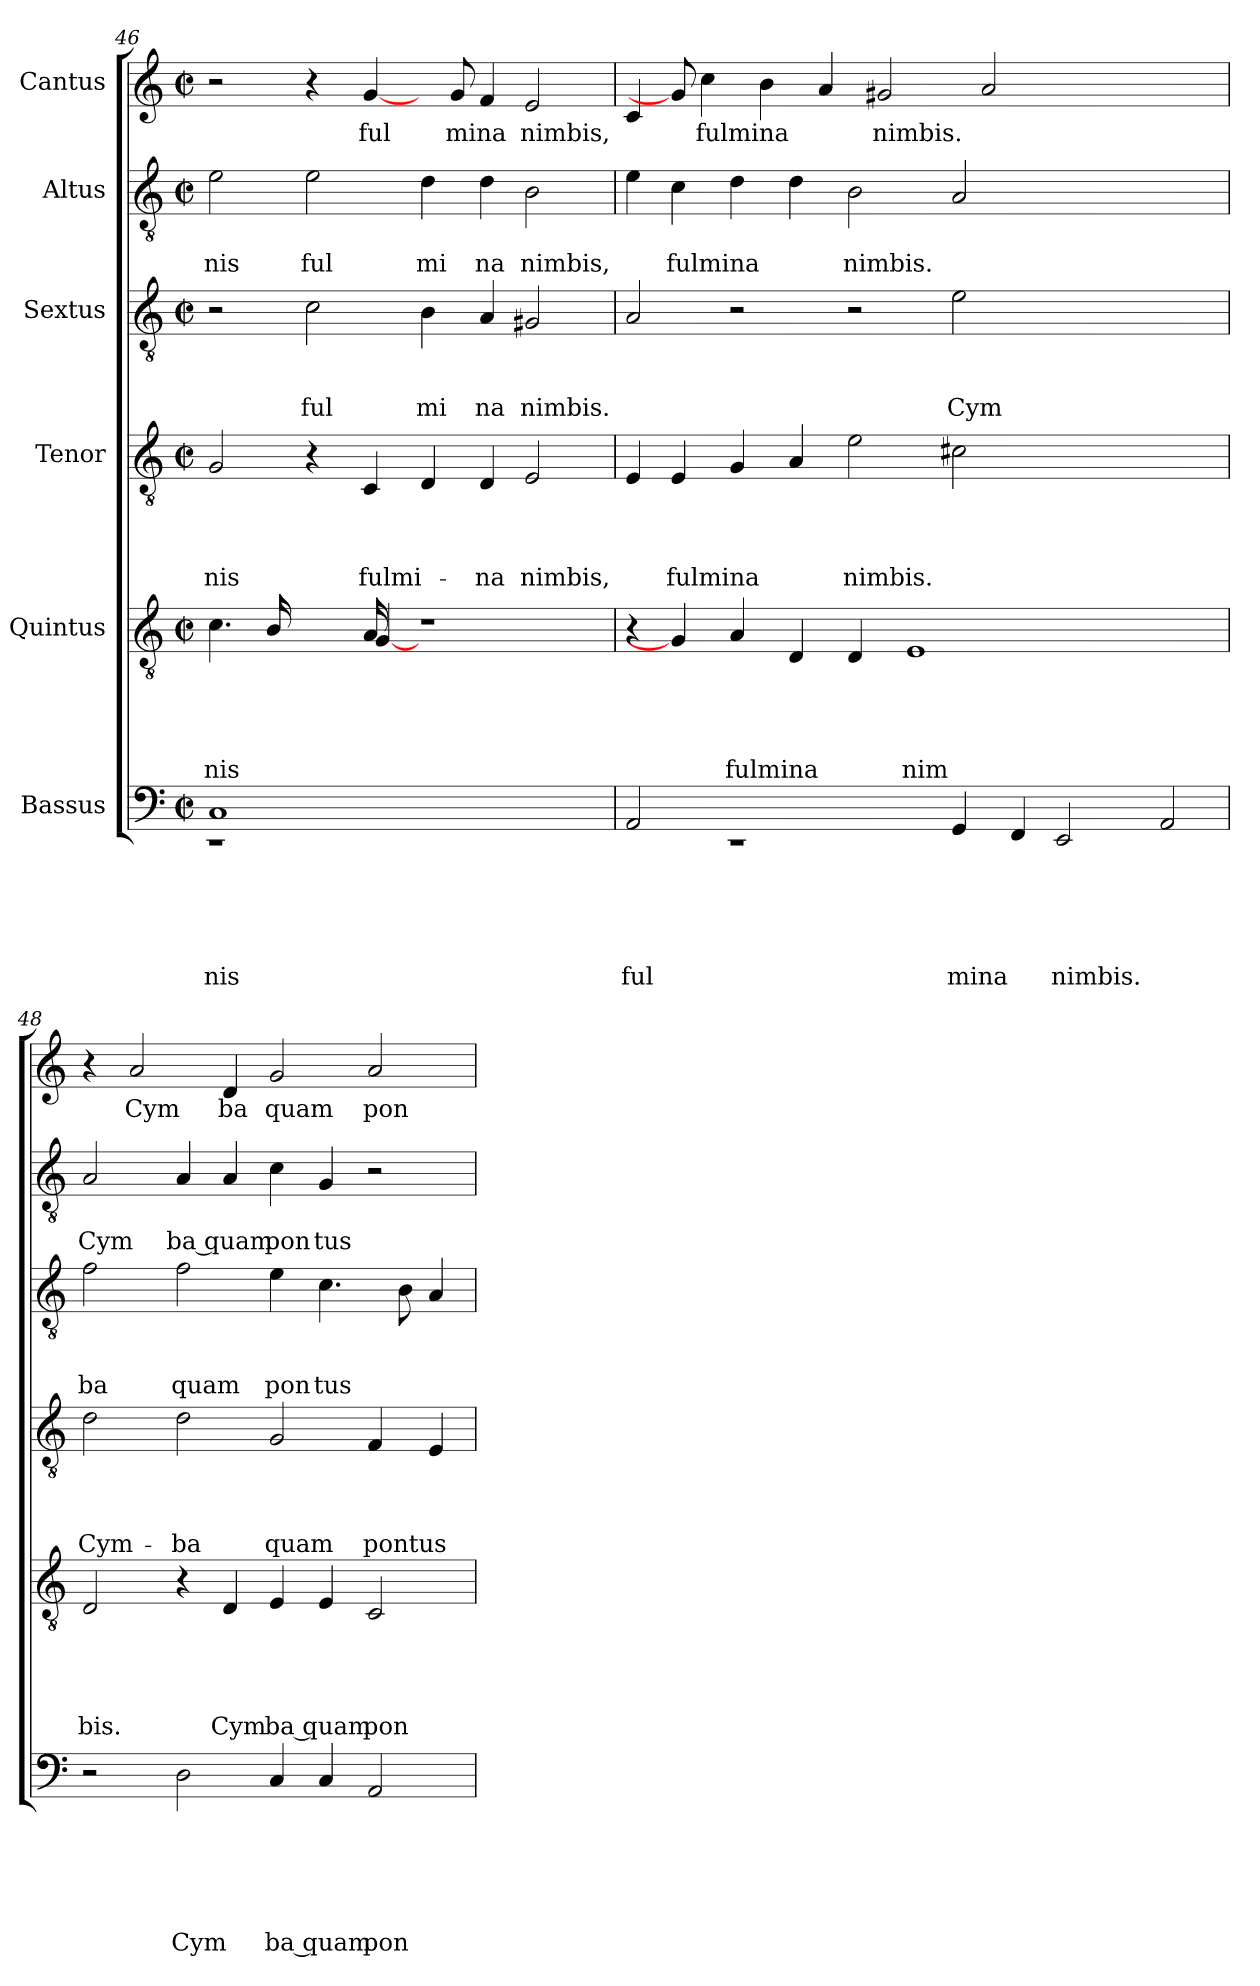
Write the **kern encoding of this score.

**kern	**text	**text	**text	**text	**text	**text	**kern	**text	**text	**text	**text	**text	**kern	**text	**text	**text	**text	**kern	**text	**text	**text	**kern	**text	**text	**kern	**text
*part6	*part6	*part6	*part6	*part6	*part6	*part6	*part5	*part5	*part5	*part5	*part5	*part5	*part4	*part4	*part4	*part4	*part4	*part3	*part3	*part3	*part3	*part2	*part2	*part2	*part1	*part1
*staff6	*staff6	*staff6	*staff6	*staff6	*staff6	*staff6	*staff5	*staff5	*staff5	*staff5	*staff5	*staff5	*staff4	*staff4	*staff4	*staff4	*staff4	*staff3	*staff3	*staff3	*staff3	*staff2	*staff2	*staff2	*staff1	*staff1
*I"Bassus	*	*	*	*	*	*	*I"Quintus	*	*	*	*	*	*I"Tenor	*	*	*	*	*I"Sextus	*	*	*	*I"Altus	*	*	*I"Cantus	*
*clefF4	*	*	*	*	*	*	*clefGv2	*	*	*	*	*	*clefGv2	*	*	*	*	*clefGv2	*	*	*	*clefGv2	*	*	*clefG2	*
*k[]	*	*	*	*	*	*	*k[]	*	*	*	*	*	*k[]	*	*	*	*	*k[]	*	*	*	*k[]	*	*	*k[]	*
*C:	*	*	*	*	*	*	*C:	*	*	*	*	*	*C:	*	*	*	*	*C:	*	*	*	*C:	*	*	*C:	*
*M2/2	*	*	*	*	*	*	*M2/2	*	*	*	*	*	*M2/2	*	*	*	*	*M2/2	*	*	*	*M2/2	*	*	*M2/2	*
*met(c|)	*	*	*	*	*	*	*met(c|)	*	*	*	*	*	*met(c|)	*	*	*	*	*met(c|)	*	*	*	*met(c|)	*	*	*met(c|)	*
=46	=46	=46	=46	=46	=46	=46	=46	=46	=46	=46	=46	=46	=46	=46	=46	=46	=46	=46	=46	=46	=46	=46	=46	=46	=46	=46
!	!	!	!	!	!	!LO:LY:b	!	!	!	!	!	!LO:LY:b	!	!	!	!	!LO:LY:b	!	!	!	!	!	!	!LO:LY:b	!	!
*^	*	*	*	*	*	*	*^	*	*	*	*	*	*	*	*	*	*	*	*	*	*	*	*	*	*	*
*	*	*	*	*	*	*	*	*	*^	*	*	*	*	*	*	*	*	*	*	*	*	*	*	*	*	*	*	*
1C	1rEE	.	.	.	.	.	nis	4.c\	2.ryy	1ryy	.	.	.	.	nis	2G/	.	.	.	-nis	2r	.	.	.	2e\	.	nis	2r	.
.	.	.	.	.	.	.	.	16B/	.	.	.	.	.	.	.	.	.	.	.	.	.	.	.	.	.	.	.	.	.
.	.	.	.	.	.	.	.	4ryy	.	.	.	.	.	.	.	.	.	.	.	.	.	.	.	.	.	.	.	.	.
!	!	!	!	!	!	!	!	!	!	!	!	!	!	!	!	!	!	!	!	!	!	!	!	!LO:LY:b	!	!	!LO:LY:b	!	!
.	.	.	.	.	.	.	.	.	.	.	.	.	.	.	.	4r	.	.	.	.	2c\	.	.	ful	2e\	.	ful	4r	.
.	.	.	.	.	.	.	.	16ryy	.	.	.	.	.	.	.	.	.	.	.	.	.	.	.	.	.	.	.	.	.
!	!	!	!	!	!	!	!	!	!	!	!	!	!	!	!	!	!	!	!	!LO:LY:b	!	!	!	!	!	!	!	!	!LO:LY:b
.	.	.	.	.	.	.	.	16A/	[4G/	.	.	.	.	.	.	4C/	.	.	.	fulmi-	.	.	.	.	.	.	.	[4g/	ful
.	.	.	.	.	.	.	.	1ryy	.	.	.	.	.	.	.	.	.	.	.	.	.	.	.	.	.	.	.	.	.
!	!	!	!	!	!	!	!	!	!	!	!	!	!	!	!	!	!	!	!	!	!	!	!	!LO:LY:b	!	!	!LO:LY:b	!	!
1ryy	1ryy	.	.	.	.	.	.	.	1ryy	1r	.	.	.	.	.	4D/	.	.	.	.	4B\	.	.	mi	4d\	.	mi	8ryy	.
!	!	!	!	!	!	!	!	!	!	!	!	!	!	!	!	!	!	!	!	!	!	!	!	!	!	!	!	!	!LO:LY:b
.	.	.	.	.	.	.	.	.	.	.	.	.	.	.	.	.	.	.	.	.	.	.	.	.	.	.	.	8g/	mina
!	!	!	!	!	!	!	!	!	!	!	!	!	!	!	!	!	!	!	!	!LO:LY:b	!	!	!	!LO:LY:b	!	!	!LO:LY:b	!	!
.	.	.	.	.	.	.	.	.	.	.	.	.	.	.	.	4D/	.	.	.	-na	4A/	.	.	na	4d\	.	na	4f/	.
!	!	!	!	!	!	!	!	!	!	!	!	!	!	!	!	!	!	!	!	!LO:LY:b	!	!	!	!LO:LY:b	!	!	!LO:LY:b	!	!LO:LY:b
.	.	.	.	.	.	.	.	.	.	.	.	.	.	.	.	2E/	.	.	.	nimbis,	2G#X/	.	.	nimbis.	2B\	.	nimbis,	2e/	nimbis,
.	.	.	.	.	.	.	.	8.ryy	.	.	.	.	.	.	.	.	.	.	.	.	.	.	.	.	.	.	.	.	.
*v	*v	*	*	*	*	*	*	*	*	*	*	*	*	*	*	*	*	*	*	*	*	*	*	*	*	*	*	*	*
*	*	*	*	*	*	*	*v	*v	*v	*	*	*	*	*	*	*	*	*	*	*	*	*	*	*	*	*	*	*
=47	=47	=47	=47	=47	=47	=47	=47	=47	=47	=47	=47	=47	=47	=47	=47	=47	=47	=47	=47	=47	=47	=47	=47	=47	=47	=47
!	!	!	!	!	!	!LO:LY:b	!	!	!	!	!	!	!	!	!	!	!	!	!	!	!	!	!	!	!	!
2AA/	.	.	.	.	.	ful	4r	.	.	.	.	.	4E/	.	.	.	.	2A/	.	.	.	4e\	.	.	4c/	.
!	!	!	!	!	!	!	!	!	!	!	!	!	!	!	!	!	!LO:LY:b	!	!	!	!	!	!	!LO:LY:b	!	!
.	.	.	.	.	.	.	4G/]	.	.	.	.	.	4E/	.	.	.	fulmina	.	.	.	.	4c\	.	fulmina	8g/]	.
!	!	!	!	!	!	!	!	!	!	!	!	!	!	!	!	!	!	!	!	!	!	!	!	!	!	!LO:LY:b
.	.	.	.	.	.	.	.	.	.	.	.	.	.	.	.	.	.	.	.	.	.	.	.	.	4cc\	fulmina
!	!	!	!	!	!	!	!	!	!	!	!	!LO:LY:b	!	!	!	!	!	!	!	!	!	!	!	!	!	!
1rEE	.	.	.	.	.	.	4A/	.	.	.	.	fulmina	4G/	.	.	.	.	2r	.	.	.	4d\	.	.	.	.
.	.	.	.	.	.	.	.	.	.	.	.	.	.	.	.	.	.	.	.	.	.	.	.	.	4b\	.
.	.	.	.	.	.	.	4D/	.	.	.	.	.	4A/	.	.	.	.	.	.	.	.	4d\	.	.	.	.
.	.	.	.	.	.	.	.	.	.	.	.	.	.	.	.	.	.	.	.	.	.	.	.	.	4a/	.
!	!	!	!	!	!	!	!	!	!	!	!	!	!	!	!	!	!LO:LY:b	!	!	!	!	!	!	!LO:LY:b	!	!
.	.	.	.	.	.	.	4D/	.	.	.	.	.	2e\	.	.	.	nimbis.	2r	.	.	.	2B\	.	nimbis.	.	.
!	!	!	!	!	!	!	!	!	!	!	!	!	!	!	!	!	!	!	!	!	!	!	!	!	!	!LO:LY:b
.	.	.	.	.	.	.	.	.	.	.	.	.	.	.	.	.	.	.	.	.	.	.	.	.	2g#X/	nimbis.
!	!	!	!	!	!	!	!	!	!	!	!	!LO:LY:b	!	!	!	!	!	!	!	!	!	!	!	!	!	!
.	.	.	.	.	.	.	1E	.	.	.	.	nim	.	.	.	.	.	.	.	.	.	.	.	.	.	.
!	!	!	!	!	!	!LO:LY:b	!	!	!	!	!	!	!	!	!	!	!	!	!	!	!LO:LY:b	!	!	!	!	!
4GG/	.	.	.	.	.	mina	.	.	.	.	.	.	2c#X\	.	.	.	.	2e\	.	.	Cym	2A/	.	.	.	.
.	.	.	.	.	.	.	.	.	.	.	.	.	.	.	.	.	.	.	.	.	.	.	.	.	2a/	.
4FF/	.	.	.	.	.	.	.	.	.	.	.	.	.	.	.	.	.	.	.	.	.	.	.	.	.	.
!	!	!	!	!	!	!LO:LY:b	!	!	!	!	!	!	!	!	!	!	!	!	!	!	!	!	!	!	!	!
2EE/	.	.	.	.	.	nimbis.	.	.	.	.	.	.	1ryy	.	.	.	.	1ryy	.	.	.	1ryy	.	.	.	.
.	.	.	.	.	.	.	.	.	.	.	.	.	.	.	.	.	.	.	.	.	.	.	.	.	2..ryy	.
.	.	.	.	.	.	.	2.ryy	.	.	.	.	.	.	.	.	.	.	.	.	.	.	.	.	.	.	.
2AA/	.	.	.	.	.	.	.	.	.	.	.	.	.	.	.	.	.	.	.	.	.	.	.	.	.	.
=48	=48	=48	=48	=48	=48	=48	=48	=48	=48	=48	=48	=48	=48	=48	=48	=48	=48	=48	=48	=48	=48	=48	=48	=48	=48	=48
!	!	!	!	!	!	!	!	!	!	!	!	!LO:LY:b	!	!	!	!	!LO:LY:b	!	!	!	!LO:LY:b	!	!	!LO:LY:b	!	!
2r	.	.	.	.	.	.	2D/	.	.	.	.	bis.	2d\	.	.	.	Cym-	2f\	.	.	ba	2A/	.	Cym	4r	.
!	!	!	!	!	!	!	!	!	!	!	!	!	!	!	!	!	!	!	!	!	!	!	!	!	!	!LO:LY:b
.	.	.	.	.	.	.	.	.	.	.	.	.	.	.	.	.	.	.	.	.	.	.	.	.	2a/	Cym
!	!	!	!	!	!	!LO:LY:b	!	!	!	!	!	!	!	!	!	!	!LO:LY:b	!	!	!	!LO:LY:b	!	!	!LO:LY:b	!	!
2D\	.	.	.	.	.	Cym	4r	.	.	.	.	.	2d\	.	.	.	-ba	2f\	.	.	quam	4A/	.	ba quam	.	.
!	!	!	!	!	!	!	!	!	!	!	!	!LO:LY:b	!	!	!	!	!	!	!	!	!	!	!	!	!	!LO:LY:b
.	.	.	.	.	.	.	4D/	.	.	.	.	Cym	.	.	.	.	.	.	.	.	.	4A/	.	.	4d/	ba
!	!	!	!	!	!	!LO:LY:b	!	!	!	!	!	!LO:LY:b	!	!	!	!	!LO:LY:b	!	!	!	!LO:LY:b	!	!	!LO:LY:b	!	!LO:LY:b
4C/	.	.	.	.	.	ba quam	4E/	.	.	.	.	ba quam	2G/	.	.	.	quam	4e\	.	.	pon	4c\	.	pon	2g/	quam
!	!	!	!	!	!	!	!	!	!	!	!	!	!	!	!	!	!	!	!	!	!LO:LY:b	!	!	!LO:LY:b	!	!
4C/	.	.	.	.	.	.	4E/	.	.	.	.	.	.	.	.	.	.	4.c\	.	.	tus	4G/	.	tus	.	.
!	!	!	!	!	!	!LO:LY:b	!	!	!	!	!	!LO:LY:b	!	!	!	!	!LO:LY:b	!	!	!	!	!	!	!	!	!LO:LY:b
2AA/	.	.	.	.	.	pon	2C/	.	.	.	.	pon	4F/	.	.	.	pontus	.	.	.	.	2r	.	.	2a/	pon
.	.	.	.	.	.	.	.	.	.	.	.	.	.	.	.	.	.	8B\	.	.	.	.	.	.	.	.
.	.	.	.	.	.	.	.	.	.	.	.	.	4E/	.	.	.	.	4A/	.	.	.	.	.	.	.	.
=	=	=	=	=	=	=	=	=	=	=	=	=	=	=	=	=	=	=	=	=	=	=	=	=	=	=
*-	*-	*-	*-	*-	*-	*-	*-	*-	*-	*-	*-	*-	*-	*-	*-	*-	*-	*-	*-	*-	*-	*-	*-	*-	*-	*-
